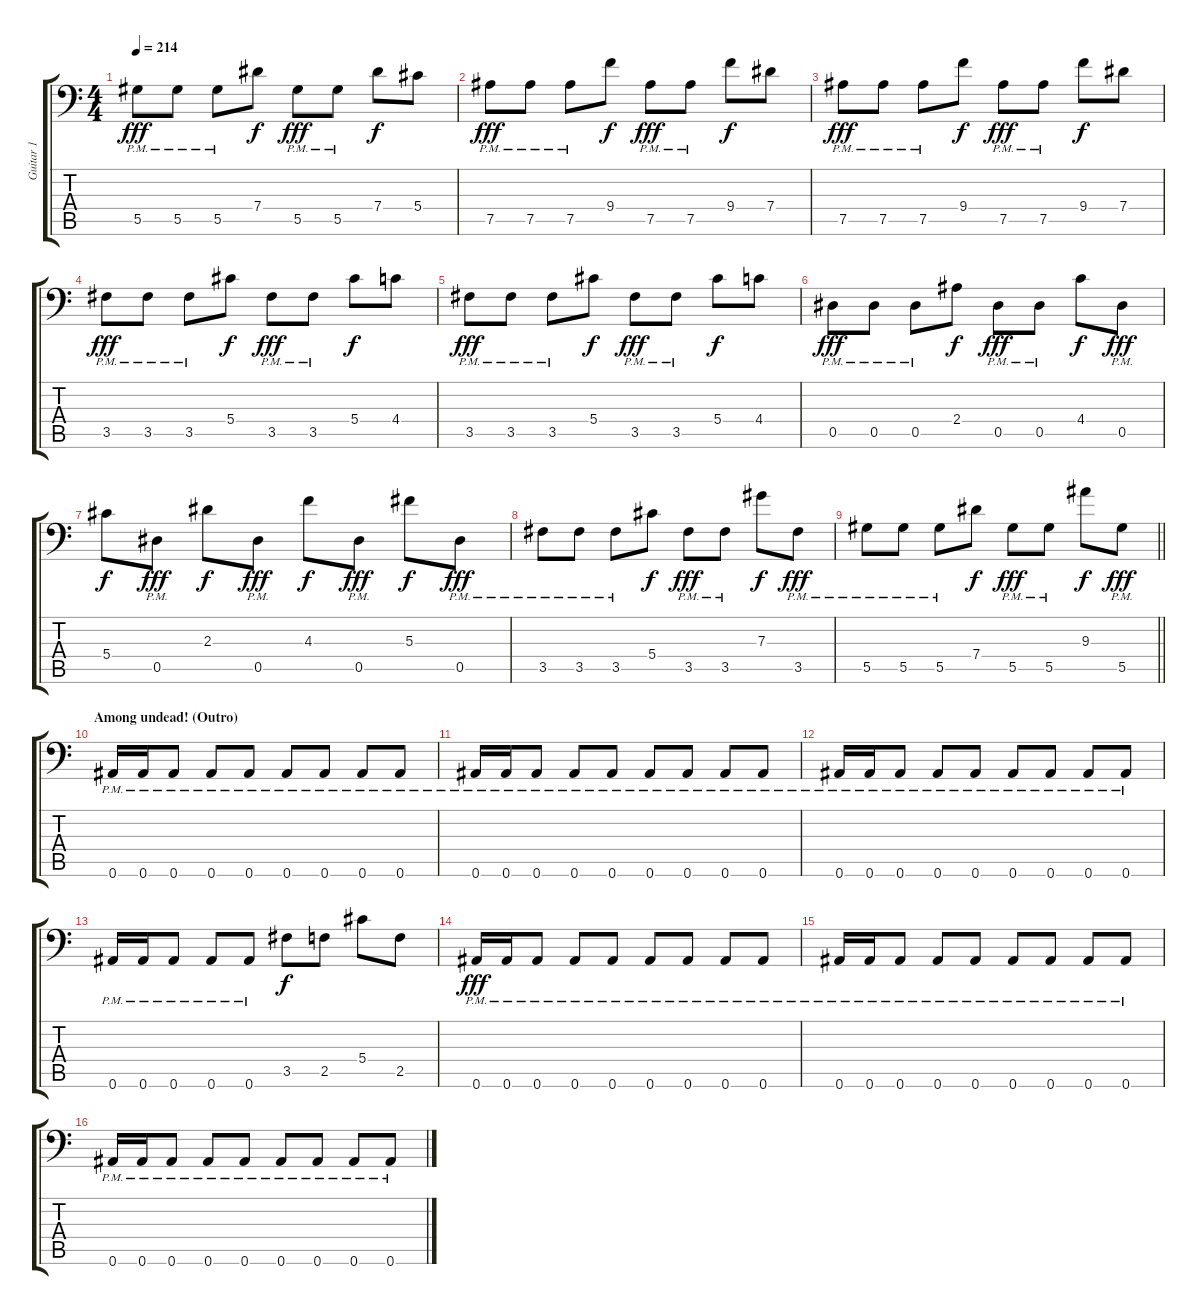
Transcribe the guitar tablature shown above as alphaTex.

\track ("Guitar 1" "Guitar 1") {instrument distortionguitar}
\staff {score tabs}
\tuning (Bb3 F3 Db3 Ab2 Eb2 Bb1) {hide}
\ts (4 4)
\tempo 214
\clef f4
\ks c
5.5{pm}.8{dy fff} 5.5{pm}.8 5.5{pm}.8 7.4.8{dy f} 5.5{pm}.8{dy fff} 5.5{pm}.8 7.4.8{dy f} 5.4.8 |
7.5{pm}.8{dy fff} 7.5{pm}.8 7.5{pm}.8 9.4.8{dy f} 7.5{pm}.8{dy fff} 7.5{pm}.8 9.4.8{dy f} 7.4.8 |
7.5{pm}.8{dy fff} 7.5{pm}.8 7.5{pm}.8 9.4.8{dy f} 7.5{pm}.8{dy fff} 7.5{pm}.8 9.4.8{dy f} 7.4.8 |
3.5{pm}.8{dy fff} 3.5{pm}.8 3.5{pm}.8 5.4.8{dy f} 3.5{pm}.8{dy fff} 3.5{pm}.8 5.4.8{dy f} 4.4.8 |
3.5{pm}.8{dy fff} 3.5{pm}.8 3.5{pm}.8 5.4.8{dy f} 3.5{pm}.8{dy fff} 3.5{pm}.8 5.4.8{dy f} 4.4.8 |
0.5{pm}.8{dy fff} 0.5{pm}.8 0.5{pm}.8 2.4.8{dy f} 0.5{pm}.8{dy fff} 0.5{pm}.8 4.4.8{dy f} 0.5{pm}.8{dy fff} |
5.4.8{dy f} 0.5{pm}.8{dy fff} 2.3.8{dy f} 0.5{pm}.8{dy fff} 4.3.8{dy f} 0.5{pm}.8{dy fff} 5.3.8{dy f} 0.5{pm}.8{dy fff} |
3.5{pm}.8 3.5{pm}.8 3.5{pm}.8 5.4.8{dy f} 3.5{pm}.8{dy fff} 3.5{pm}.8 7.3.8{dy f} 3.5{pm}.8{dy fff} |
\barLineRight lightlight
5.5{pm}.8 5.5{pm}.8 5.5{pm}.8 7.4.8{dy f} 5.5{pm}.8{dy fff} 5.5{pm}.8 9.3.8{dy f} 5.5{pm}.8{dy fff} |
\section ("" "Among undead! (Outro)")
0.6{pm}.16 0.6{pm}.16 0.6{pm}.8 0.6{pm}.8 0.6{pm}.8 0.6{pm}.8 0.6{pm}.8 0.6{pm}.8 0.6{pm}.8 |
0.6{pm}.16 0.6{pm}.16 0.6{pm}.8 0.6{pm}.8 0.6{pm}.8 0.6{pm}.8 0.6{pm}.8 0.6{pm}.8 0.6{pm}.8 |
0.6{pm}.16 0.6{pm}.16 0.6{pm}.8 0.6{pm}.8 0.6{pm}.8 0.6{pm}.8 0.6{pm}.8 0.6{pm}.8 0.6{pm}.8 |
0.6{pm}.16 0.6{pm}.16 0.6{pm}.8 0.6{pm}.8 0.6{pm}.8 3.5.8{dy f} 2.5.8 5.4.8 2.5.8 |
0.6{pm}.16{dy fff} 0.6{pm}.16 0.6{pm}.8 0.6{pm}.8 0.6{pm}.8 0.6{pm}.8 0.6{pm}.8 0.6{pm}.8 0.6{pm}.8 |
0.6{pm}.16 0.6{pm}.16 0.6{pm}.8 0.6{pm}.8 0.6{pm}.8 0.6{pm}.8 0.6{pm}.8 0.6{pm}.8 0.6{pm}.8 |
0.6{pm}.16 0.6{pm}.16 0.6{pm}.8 0.6{pm}.8 0.6{pm}.8 0.6{pm}.8 0.6{pm}.8 0.6{pm}.8 0.6{pm}.8
